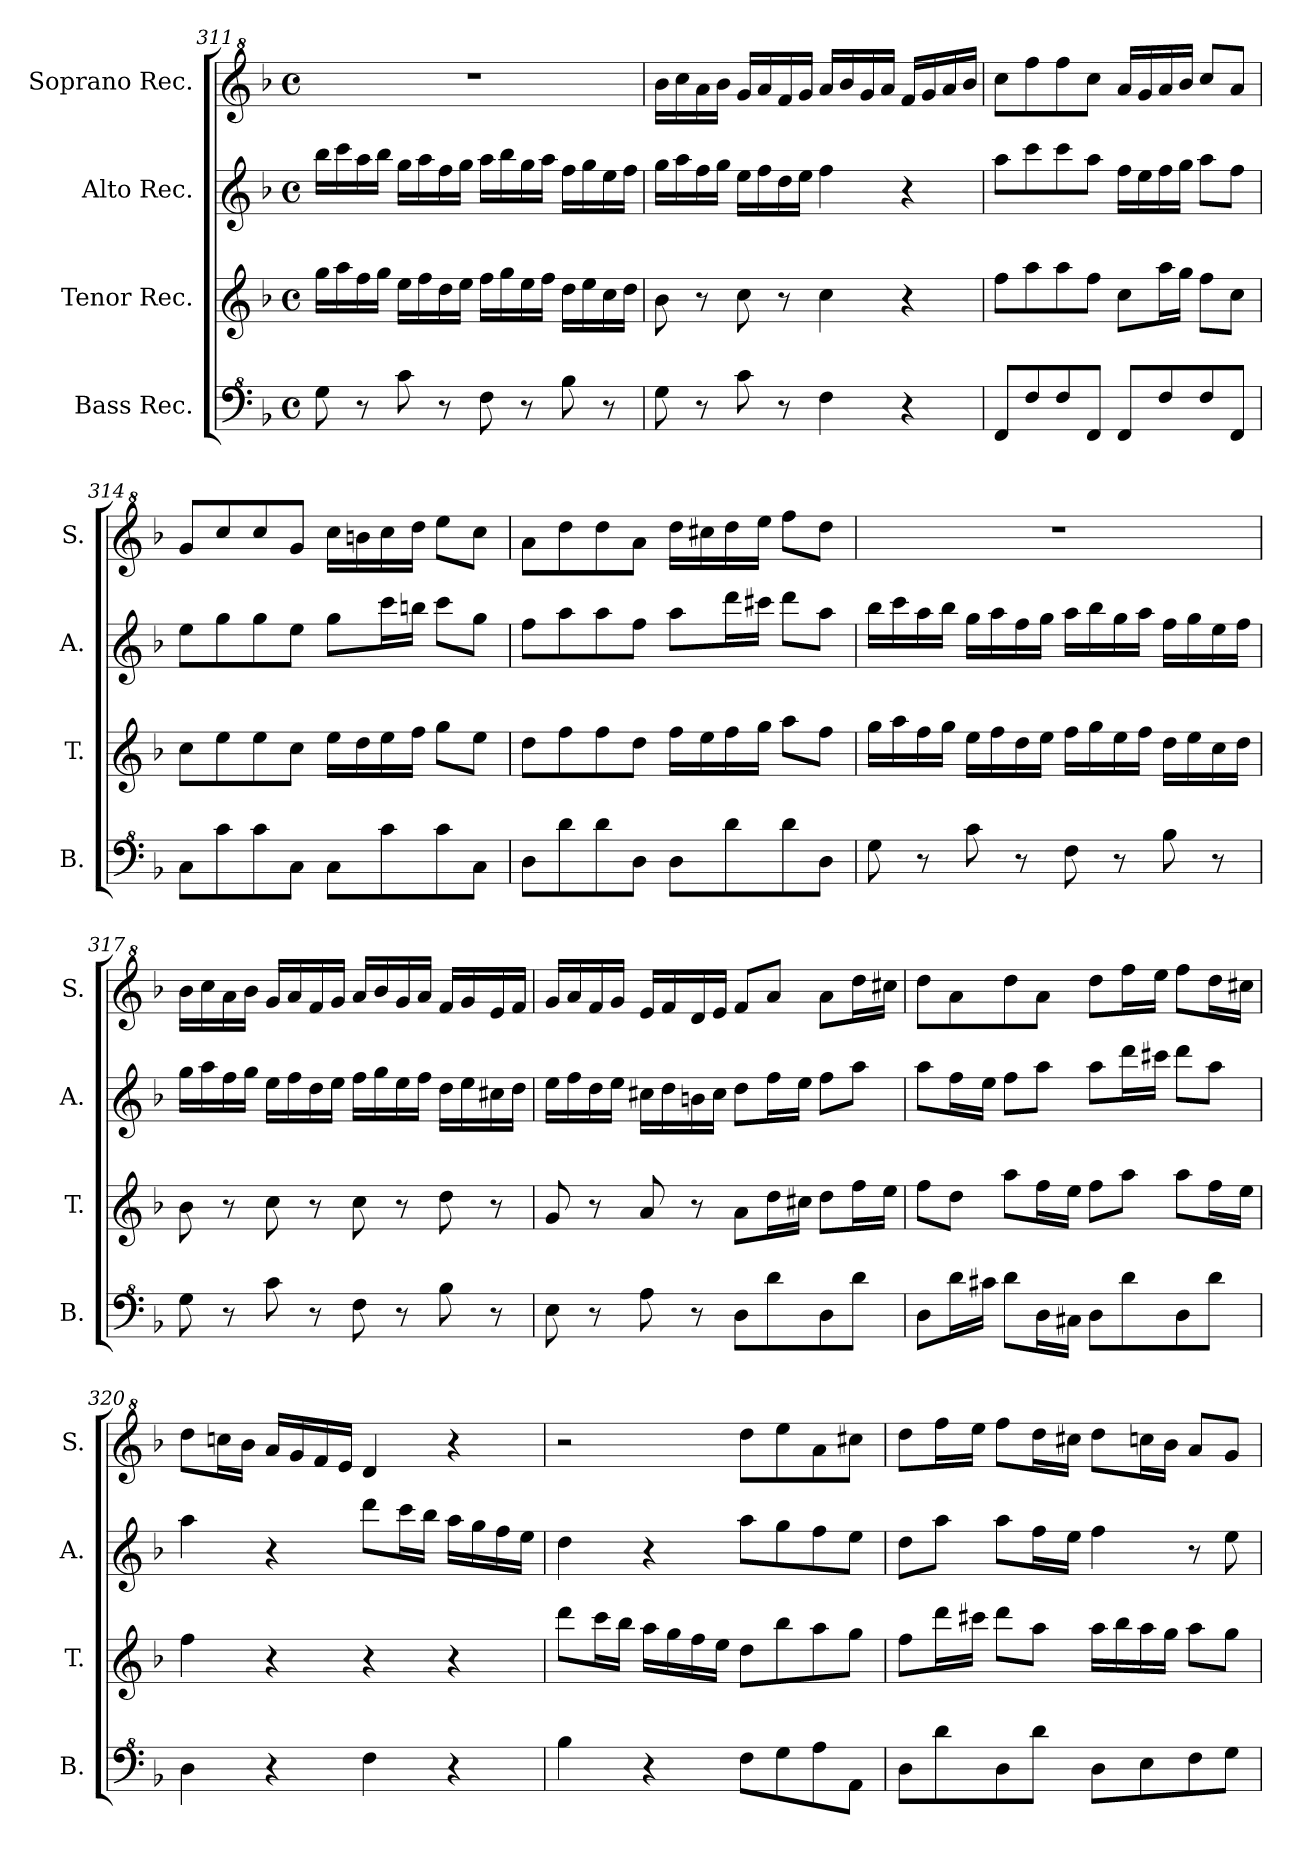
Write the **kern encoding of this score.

**kern	**kern	**kern	**kern
*part4	*part3	*part2	*part1
*staff4	*staff3	*staff2	*staff1
*I"Bass Rec.	*I"Tenor Rec.	*I"Alto Rec.	*I"Soprano Rec.
*I'B.	*I'T.	*I'A.	*I'S.
*clefF^4	*clefG2	*clefG2	*clefG^2
*k[b-]	*k[b-]	*k[b-]	*k[b-]
*M4/4	*M4/4	*M4/4	*M4/4
*met(c)	*met(c)	*met(c)	*met(c)
=311	=311	=311	=311
8g\	16gg\LL	16bb-\LL	1r
.	16aa\	16ccc\	.
8r	16ff\	16aa\	.
.	16gg\JJ	16bb-\JJ	.
8cc\	16ee\LL	16gg\LL	.
.	16ff\	16aa\	.
8r	16dd\	16ff\	.
.	16ee\JJ	16gg\JJ	.
8f\	16ff\LL	16aa\LL	.
.	16gg\	16bb-\	.
8r	16ee\	16gg\	.
.	16ff\JJ	16aa\JJ	.
8b-\	16dd\LL	16ff\LL	.
.	16ee\	16gg\	.
8r	16cc\	16ee\	.
.	16dd\JJ	16ff\JJ	.
=312	=312	=312	=312
8g\	8b-\	16gg\LL	16bb-\LL
.	.	16aa\	16ccc\
8r	8r	16ff\	16aa\
.	.	16gg\JJ	16bb-\JJ
8cc\	8cc\	16ee\LL	16gg/LL
.	.	16ff\	16aa/
8r	8r	16dd\	16ff/
.	.	16ee\JJ	16gg/JJ
4f\	4cc\	4ff\	16aa/LL
.	.	.	16bb-/
.	.	.	16gg/
.	.	.	16aa/JJ
4r	4r	4r	16ff/LL
.	.	.	16gg/
.	.	.	16aa/
.	.	.	16bb-/JJ
=313	=313	=313	=313
8F/L	8ff\L	8aa\L	8ccc\L
8f/	8aa\	8ccc\	8fff\
8f/	8aa\	8ccc\	8fff\
8F/J	8ff\J	8aa\J	8ccc\J
8F/L	8cc\L	16ff\LL	16aa/LL
.	.	16ee\	16gg/
8f/	16aa\L	16ff\	16aa/
.	16gg\JJ	16gg\JJ	16bb-/JJ
8f/	8ff\L	8aa\L	8ccc/L
8F/J	8cc\J	8ff\J	8aa/J
=314	=314	=314	=314
8c\L	8cc\L	8ee\L	8gg/L
8cc\	8ee\	8gg\	8ccc/
8cc\	8ee\	8gg\	8ccc/
8c\J	8cc\J	8ee\J	8gg/J
8c\L	16ee\LL	8gg\L	16ccc\LL
.	16dd\	.	16bbn\
8cc\	16ee\	16ccc\L	16ccc\
.	16ff\JJ	16bbn\JJ	16ddd\JJ
8cc\	8gg\L	8ccc\L	8eee\L
8c\J	8ee\J	8gg\J	8ccc\J
!!LO:LB:g=z
=315	=315	=315	=315
8d\L	8dd\L	8ff\L	8aa\L
8dd\	8ff\	8aa\	8ddd\
8dd\	8ff\	8aa\	8ddd\
8d\J	8dd\J	8ff\J	8aa\J
8d\L	16ff\LL	8aa\L	16ddd\LL
.	16ee\	.	16ccc#X\
8dd\	16ff\	16ddd\L	16ddd\
.	16gg\JJ	16ccc#X\JJ	16eee\JJ
8dd\	8aa\L	8ddd\L	8fff\L
8d\J	8ff\J	8aa\J	8ddd\J
=316	=316	=316	=316
8g\	16gg\LL	16bb-\LL	1r
.	16aa\	16ccc\	.
8r	16ff\	16aa\	.
.	16gg\JJ	16bb-\JJ	.
8cc\	16ee\LL	16gg\LL	.
.	16ff\	16aa\	.
8r	16dd\	16ff\	.
.	16ee\JJ	16gg\JJ	.
8f\	16ff\LL	16aa\LL	.
.	16gg\	16bb-\	.
8r	16ee\	16gg\	.
.	16ff\JJ	16aa\JJ	.
8b-\	16dd\LL	16ff\LL	.
.	16ee\	16gg\	.
8r	16cc\	16ee\	.
.	16dd\JJ	16ff\JJ	.
=317	=317	=317	=317
8g\	8b-\	16gg\LL	16bb-\LL
.	.	16aa\	16ccc\
8r	8r	16ff\	16aa\
.	.	16gg\JJ	16bb-\JJ
8cc\	8cc\	16ee\LL	16gg/LL
.	.	16ff\	16aa/
8r	8r	16dd\	16ff/
.	.	16ee\JJ	16gg/JJ
8f\	8cc\	16ff\LL	16aa/LL
.	.	16gg\	16bb-/
8r	8r	16ee\	16gg/
.	.	16ff\JJ	16aa/JJ
8b-\	8dd\	16dd\LL	16ff/LL
.	.	16ee\	16gg/
8r	8r	16cc#X\	16ee/
.	.	16dd\JJ	16ff/JJ
=318	=318	=318	=318
8e\	8g/	16ee\LL	16gg/LL
.	.	16ff\	16aa/
8r	8r	16dd\	16ff/
.	.	16ee\JJ	16gg/JJ
8a\	8a/	16cc#X\LL	16ee/LL
.	.	16dd\	16ff/
8r	8r	16bn\	16dd/
.	.	16cc#\JJ	16ee/JJ
8d\L	8a\L	8dd\L	8ff/L
8dd\	16dd\L	16ff\L	8aa/J
.	16cc#X\JJ	16ee\JJ	.
8d\	8dd\L	8ff\L	8aa\L
8dd\J	16ff\L	8aa\J	16ddd\L
.	16ee\JJ	.	16ccc#X\JJ
!!LO:LB:g=z
=319	=319	=319	=319
8d\L	8ff\L	8aa\L	8ddd\L
16dd\L	8dd\J	16ff\L	8aa\
16cc#X\JJ	.	16ee\JJ	.
8dd\L	8aa\L	8ff\L	8ddd\
16d\L	16ff\L	8aa\J	8aa\J
16c#X\JJ	16ee\JJ	.	.
8d\L	8ff\L	8aa\L	8ddd\L
8dd\	8aa\J	16ddd\L	16fff\L
.	.	16ccc#X\JJ	16eee\JJ
8d\	8aa\L	8ddd\L	8fff\L
8dd\J	16ff\L	8aa\J	16ddd\L
.	16ee\JJ	.	16ccc#X\JJ
=320	=320	=320	=320
4d\	4ff\	4aa\	8ddd\L
.	.	.	16cccn\L
.	.	.	16bb-\JJ
4r	4r	4r	16aa/LL
.	.	.	16gg/
.	.	.	16ff/
.	.	.	16ee/JJ
4f\	4r	8ddd\L	4dd/
.	.	16ccc\L	.
.	.	16bb-\JJ	.
4r	4r	16aa\LL	4r
.	.	16gg\	.
.	.	16ff\	.
.	.	16ee\JJ	.
=321	=321	=321	=321
4b-\	8ddd\L	4dd\	2r
.	16ccc\L	.	.
.	16bb-\JJ	.	.
4r	16aa\LL	4r	.
.	16gg\	.	.
.	16ff\	.	.
.	16ee\JJ	.	.
8f\L	8dd\L	8aa\L	8ddd\L
8g\	8bb-\	8gg\	8eee\
8a\	8aa\	8ff\	8aa\
8A\J	8gg\J	8ee\J	8ccc#X\J
=322	=322	=322	=322
8d\L	8ff\L	8dd\L	8ddd\L
8dd\	16ddd\L	8aa\J	16fff\L
.	16ccc#X\JJ	.	16eee\JJ
8d\	8ddd\L	8aa\L	8fff\L
8dd\J	8aa\J	16ff\L	16ddd\L
.	.	16ee\JJ	16ccc#X\JJ
8d\L	16aa\LL	4ff\	8ddd\L
.	16bb-\	.	.
8e\	16aa\	.	16cccn\L
.	16gg\JJ	.	16bb-\JJ
8f\	8aa\L	8r	8aa/L
8g\J	8gg\J	8ee\	8gg/J
=	=	=	=
*-	*-	*-	*-
